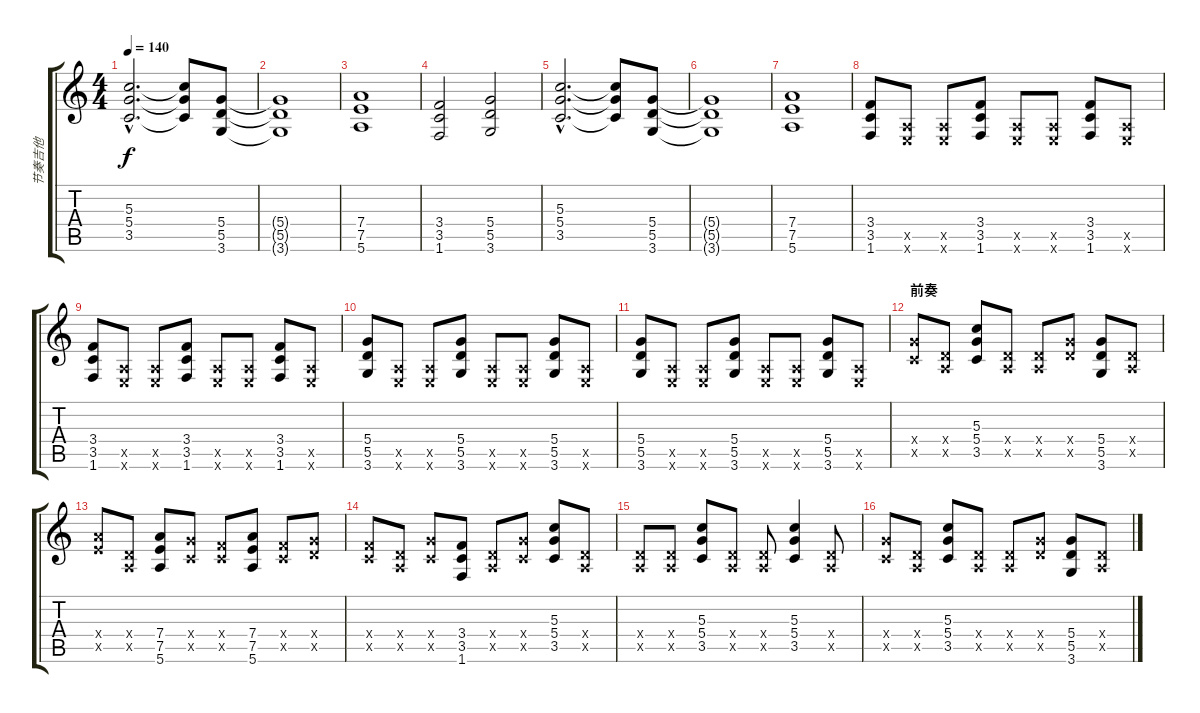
\track ("节奏吉他" "节奏吉他") {instrument distortionguitar}
\staff {score tabs}
\tuning (E4 B3 G3 D3 A2 E2) {hide}
\ts (4 4)
\tempo 140
\clef g2
\ks c
(5.3{hac} 5.4{hac} 3.5{hac}).2{d dy f instrument distortionguitar} (5.3{t} 5.4{t} 3.5{t}).8 (5.4 5.5 3.6).8 |
(5.4{t} 5.5{t} 3.6{t}).1 |
(7.4 7.5 5.6).1 |
(3.4 3.5 1.6).2 (5.4 5.5 3.6).2 |
(5.3{hac} 5.4{hac} 3.5{hac}).2{d} (5.3{t} 5.4{t} 3.5{t}).8 (5.4 5.5 3.6).8 |
(5.4{t} 5.5{t} 3.6{t}).1 |
(7.4 7.5 5.6).1 |
(3.4 3.5 1.6).8 (0.5{x} 0.6{x}).8 (0.5{x} 0.6{x}).8 (3.4 3.5 1.6).8 (0.5{x} 0.6{x}).8 (0.5{x} 0.6{x}).8 (3.4 3.5 1.6).8 (0.5{x} 0.6{x}).8 |
(3.4 3.5 1.6).8 (0.5{x} 0.6{x}).8 (0.5{x} 0.6{x}).8 (3.4 3.5 1.6).8 (0.5{x} 0.6{x}).8 (0.5{x} 0.6{x}).8 (3.4 3.5 1.6).8 (0.5{x} 0.6{x}).8 |
(5.4 5.5 3.6).8 (0.5{x} 0.6{x}).8 (0.5{x} 0.6{x}).8 (5.4 5.5 3.6).8 (0.5{x} 0.6{x}).8 (0.5{x} 0.6{x}).8 (5.4 5.5 3.6).8 (0.5{x} 0.6{x}).8 |
(5.4 5.5 3.6).8 (0.5{x} 0.6{x}).8 (0.5{x} 0.6{x}).8 (5.4 5.5 3.6).8 (0.5{x} 0.6{x}).8 (0.5{x} 0.6{x}).8 (5.4 5.5 3.6).8 (0.5{x} 0.6{x}).8 |
\section ("" "前奏")
(5.4{x} 3.5{x}).8 (0.4{x} 0.5{x}).8 (5.3 5.4 3.5).8 (0.4{x} 0.5{x}).8 (0.4{x} 0.5{x}).8 (5.4{x} 5.5{x}).8 (5.4 5.5 3.6).8 (0.4{x} 0.5{x}).8 |
(7.4{x} 7.5{x}).8 (0.4{x} 0.5{x}).8 (7.4 7.5 5.6).8 (5.4{x} 3.5{x}).8 (3.4{x} 3.5{x}).8 (7.4 7.5 5.6).8 (3.4{x} 3.5{x}).8 (5.4{x} 5.5{x}).8 |
(3.4{x} 3.5{x}).8 (0.4{x} 0.5{x}).8 (5.4{x} 3.5{x}).8 (3.4 3.5 1.6).8 (0.4{x} 0.5{x}).8 (5.4{x} 3.5{x}).8 (5.3 5.4 3.5).8 (0.4{x} 0.5{x}).8 |
(0.4{x} 0.5{x}).8 (0.4{x} 0.5{x}).8 (5.3 5.4 3.5).8 (0.4{x} 0.5{x}).8 (0.4{x} 0.5{x}).8 (5.3 5.4 3.5).4 (0.4{x} 0.5{x}).8 |
(5.4{x} 3.5{x}).8 (0.4{x} 0.5{x}).8 (5.3 5.4 3.5).8 (0.4{x} 0.5{x}).8 (0.4{x} 0.5{x}).8 (5.4{x} 5.5{x}).8 (5.4 5.5 3.6).8 (0.4{x} 0.5{x}).8
